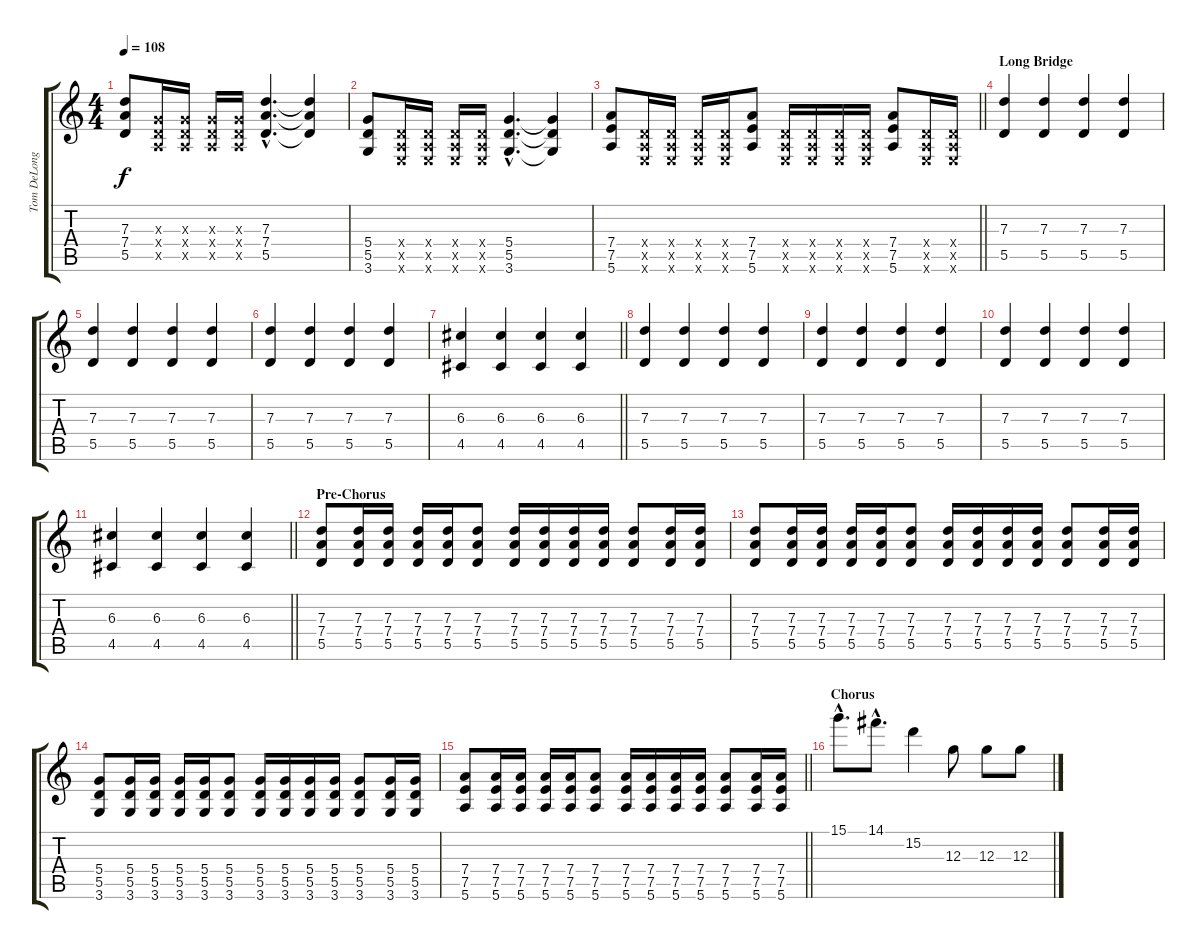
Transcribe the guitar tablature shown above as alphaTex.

\track ("Tom DeLonge (Standard)" "Tom DeLong") {instrument distortionguitar}
\staff {score tabs}
\tuning (E4 B3 G3 D3 A2 E2) {hide}
\ts (4 4)
\tempo 108
\clef g2
\ks c
(7.3 7.4 5.5).8{dy f} (0.3{x} 0.4{x} 0.5{x}).16 (0.3{x} 0.4{x} 0.5{x}).16 (0.3{x} 0.4{x} 0.5{x}).16 (0.3{x} 0.4{x} 0.5{x}).16 (7.3{hac} 7.4{hac} 5.5{hac}).4{d} (7.3{t} 7.4{t} 5.5{t}).4 |
(5.4 5.5 3.6).8 (0.4{x} 0.5{x} 0.6{x}).16 (0.4{x} 0.5{x} 0.6{x}).16 (0.4{x} 0.5{x} 0.6{x}).16 (0.4{x} 0.5{x} 0.6{x}).16 (5.4{hac} 5.5{hac} 3.6{hac}).4{d} (5.4{t} 5.5{t} 3.6{t}).4 |
\barLineRight lightlight
(7.4 7.5 5.6).8 (0.4{x} 0.5{x} 0.6{x}).16 (0.4{x} 0.5{x} 0.6{x}).16 (0.4{x} 0.5{x} 0.6{x}).16 (0.4{x} 0.5{x} 0.6{x}).16 (7.4 7.5 5.6).8 (0.4{x} 0.5{x} 0.6{x}).16 (0.4{x} 0.5{x} 0.6{x}).16 (0.4{x} 0.5{x} 0.6{x}).16 (0.4{x} 0.5{x} 0.6{x}).16 (7.4 7.5 5.6).8 (0.4{x} 0.5{x} 0.6{x}).16 (0.4{x} 0.5{x} 0.6{x}).16 |
\section ("" "Long Bridge")
(7.3 5.5).4{instrument electricguitarclean} (7.3 5.5).4 (7.3 5.5).4 (7.3 5.5).4 |
(7.3 5.5).4 (7.3 5.5).4 (7.3 5.5).4 (7.3 5.5).4 |
(7.3 5.5).4 (7.3 5.5).4 (7.3 5.5).4 (7.3 5.5).4 |
\barLineRight lightlight
(6.3 4.5).4 (6.3 4.5).4 (6.3 4.5).4 (6.3 4.5).4 |
(7.3 5.5).4{instrument electricguitarclean} (7.3 5.5).4 (7.3 5.5).4 (7.3 5.5).4 |
(7.3 5.5).4 (7.3 5.5).4 (7.3 5.5).4 (7.3 5.5).4 |
(7.3 5.5).4 (7.3 5.5).4 (7.3 5.5).4 (7.3 5.5).4 |
\barLineRight lightlight
(6.3 4.5).4 (6.3 4.5).4 (6.3 4.5).4 (6.3 4.5).4 |
\section ("" "Pre-Chorus")
(7.3 7.4 5.5).8{instrument distortionguitar} (7.3 7.4 5.5).16{instrument distortionguitar} (7.3 7.4 5.5).16{instrument distortionguitar} (7.3 7.4 5.5).16{instrument distortionguitar} (7.3 7.4 5.5).16{instrument distortionguitar} (7.3 7.4 5.5).8{instrument distortionguitar} (7.3 7.4 5.5).16{instrument distortionguitar} (7.3 7.4 5.5).16{instrument distortionguitar} (7.3 7.4 5.5).16{instrument distortionguitar} (7.3 7.4 5.5).16{instrument distortionguitar} (7.3 7.4 5.5).8{instrument distortionguitar} (7.3 7.4 5.5).16{instrument distortionguitar} (7.3 7.4 5.5).16{instrument distortionguitar} |
(7.3 7.4 5.5).8{instrument distortionguitar} (7.3 7.4 5.5).16{instrument distortionguitar} (7.3 7.4 5.5).16{instrument distortionguitar} (7.3 7.4 5.5).16{instrument distortionguitar} (7.3 7.4 5.5).16{instrument distortionguitar} (7.3 7.4 5.5).8{instrument distortionguitar} (7.3 7.4 5.5).16{instrument distortionguitar} (7.3 7.4 5.5).16{instrument distortionguitar} (7.3 7.4 5.5).16{instrument distortionguitar} (7.3 7.4 5.5).16{instrument distortionguitar} (7.3 7.4 5.5).8{instrument distortionguitar} (7.3 7.4 5.5).16{instrument distortionguitar} (7.3 7.4 5.5).16{instrument distortionguitar} |
(5.4 5.5 3.6).8 (5.4 5.5 3.6).16 (5.4 5.5 3.6).16 (5.4 5.5 3.6).16 (5.4 5.5 3.6).16 (5.4 5.5 3.6).8 (5.4 5.5 3.6).16 (5.4 5.5 3.6).16 (5.4 5.5 3.6).16 (5.4 5.5 3.6).16 (5.4 5.5 3.6).8 (5.4 5.5 3.6).16 (5.4 5.5 3.6).16 |
\barLineRight lightlight
(7.4 7.5 5.6).8 (7.4 7.5 5.6).16 (7.4 7.5 5.6).16 (7.4 7.5 5.6).16 (7.4 7.5 5.6).16 (7.4 7.5 5.6).8 (7.4 7.5 5.6).16 (7.4 7.5 5.6).16 (7.4 7.5 5.6).16 (7.4 7.5 5.6).16 (7.4 7.5 5.6).8 (7.4 7.5 5.6).16 (7.4 7.5 5.6).16 |
\section ("" "Chorus")
15.1{hac}.8{d} 14.1{hac}.8{d} 15.2.4 12.3.8 12.3.8 12.3.8
